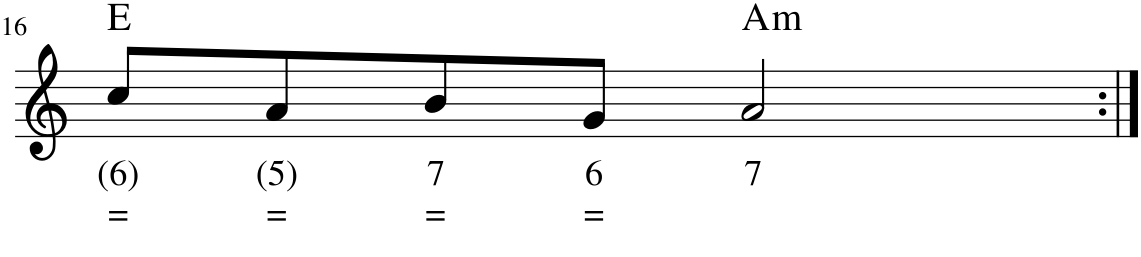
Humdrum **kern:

**kern	**text	**text	**kern	**text	**text	**harte
*part2	*part2	*part2	*part1	*part1	*part1	*part1
*staff2	*staff2	*staff2	*staff1	*staff1	*staff1	*
*I"Stem	*	*	*I"Stem	*	*	*
!!LO:PB:g=z
*clefG2	*	*	*clefG2	*	*	*
*k[]	*	*	*k[]	*	*	*
*M4/4	*	*	*M4/4	*	*	*
=16	=16	=16	=16	=16	=16	=16
!	!	!	!	!LO:LY:b	!LO:LY:b	!
8c/L	(3)	=	8cc/L	(6)	=	E:maj
!	!	!	!	!LO:LY:b	!LO:LY:b	!
8A/J	3	.	8a/	(5)	=	.
!	!	!	!	!LO:LY:b	!LO:LY:b	!
8B/L	4	=	8b/	7	=	.
!	!	!	!	!LO:LY:b	!LO:LY:b	!
8G/J	3	=	8gn/J	6	=	.
!	!	!	!	!LO:LY:b	!	!LO:H:kt=m
2A	3	.	2a/	7	.	A:min
=:|!	=:|!	=:|!	=:|!	=:|!	=:|!	=:|!
*-	*-	*-	*-	*-	*-	*-
